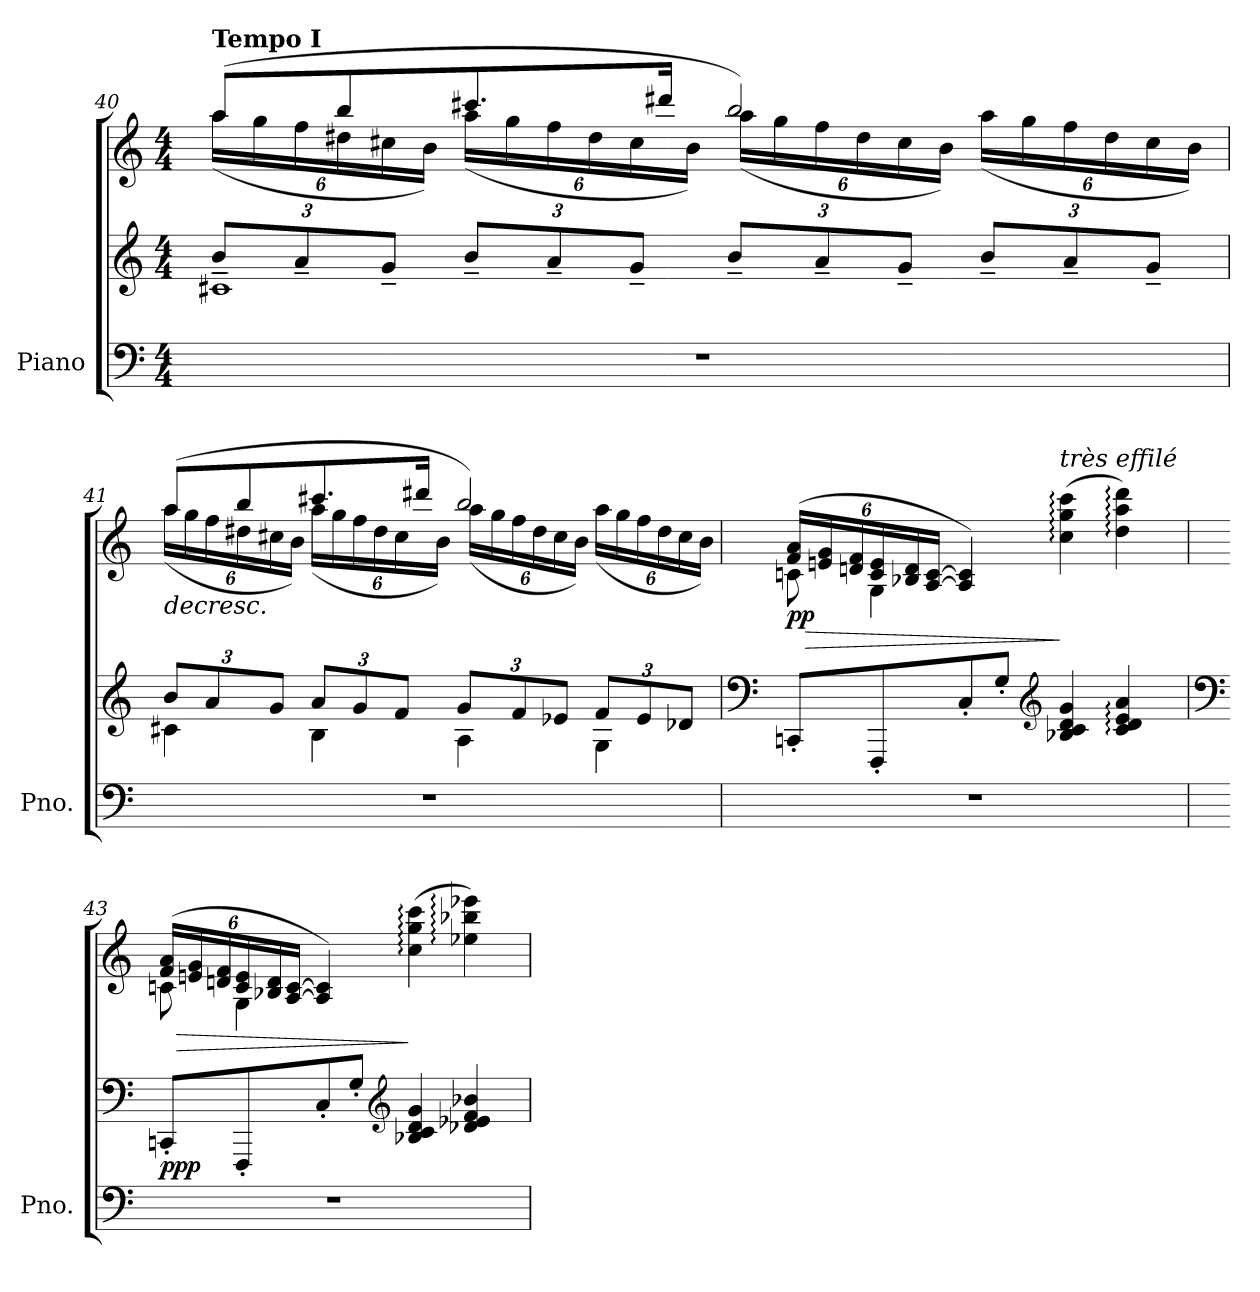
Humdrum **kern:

**kern	**kern	**kern	**dynam
*part1	*part1	*part1	*part1
*staff3	*staff2	*staff1	*staff1/2/3
*I"Piano	*	*	*
*I'Pno.	*	*	*
!!LO:LB:g=z
*clefF4	*clefG2	*clefG2	*
*k[]	*k[]	*k[]	*
*M4/4	*M4/4	*M4/4	*
=40	=40	=40	=40
*	*^	*^	*
*	*	*Xbrackettup	*	*Xbrackettup	*
!	!	!	!LO:TX:B:t=Tempo I	!	!
1r	1c#X~<	12b~/L	(>8aa/L	(<24aa\LL	.
.	.	.	.	24gg\	.
.	.	12a~/	.	24ff\	.
.	.	.	8bb/	24dd#X\	.
.	.	12g~/J	.	24cc#X>\	.
.	.	.	.	24b<\JJ)	.
.	.	12b~/L	8.ccc#X/	(<24aa\LL	.
.	.	.	.	24gg\	.
.	.	12a~/	.	24ff\	.
.	.	.	.	24dd#>\	.
.	.	12g~/J	.	24cc#>\	.
.	.	.	16ddd#X/Jk	.	.
.	.	.	.	24b>\JJ)	.
.	.	12b~/L	2bb/)	(<24aa\LL	.
.	.	.	.	24gg\	.
.	.	12a~/	.	24ff<\	.
.	.	.	.	24dd#>\	.
.	.	12g~/J	.	24cc#\	.
.	.	.	.	24b\JJ)	.
.	.	12b~/L	.	(<24aa\LL	.
.	.	.	.	24gg\	.
.	.	12a~/	.	24ff\	.
.	.	.	.	24dd#\	.
.	.	12g~/J	.	24cc#\	.
.	.	.	.	24b\JJ)	.
!!LO:LB:g=z	!!
=41	=41	=41	=41	=41	=41
!	!	!	!	!	!LO:HP:b
1r	4c#X\	12b/L	(>8aa/L	(<24aa\LL	>
.	.	.	.	24gg\	.
.	.	12a/	.	24ff\	.
.	.	.	8bb/	24dd#X\	.
.	.	12g/J	.	24cc#X\	.
.	.	.	.	24b\JJ)	.
.	4B<\	12a/L	8.ccc#X/	(<24aa\LL	.
.	.	.	.	24gg\	.
.	.	12g/	.	24ff\	.
.	.	.	.	24dd#\	.
.	.	12f/J	.	24cc#\	.
.	.	.	16ddd#X/Jk	.	.
.	.	.	.	24b\JJ)	.
.	4A<\	12g/L	2bb/)	(<24aa\LL	.
.	.	.	.	24gg\	.
.	.	12f/	.	24ff\	.
.	.	.	.	24dd#\	.
.	.	12e-X/J	.	24cc#\	.
.	.	.	.	24b\JJ)	.
.	4G\	12f/L	.	(<24aa\LL	.
.	.	.	.	24gg\	.
.	.	12e-/	.	24ff\	.
.	.	.	.	24dd#\	.
.	.	12d-X/J	.	24cc#\	.
.	.	.	.	24b\JJ)	.
*	*v	*v	*	*	*
!!LO:PB:g=z	!!
=42	=42	=42	=42	=42
*	*clefF4	*	*	*
!	!	!	!	!LO:DY:b
1r	8CCn'/L	(>24f/ 24a/LL	8cn<\	pp
!	!	!	!	!LO:HP:b
.	.	24en/ 24g/	.	>
.	.	24dn/ 24f/	.	.
.	8FFF'/	24c/ 24e/	4G<\	.
.	.	24B-X/ 24d/	.	.
.	.	[24A/ [24c/JJ	.	.
.	8C'/	4A/] 4c/])	.	.
.	8G'/J	.	2ryy	.
*	*clefG2	*	*	*
!	!	!LO:TX:i:t=très effilé	!	!
.	4B-X/ 4c/ 4d/ 4g/	(>4cc\: 4gg\: 4ccc\:	.	]
.	4c/: 4d/: 4e/: 4a/:	4dd\: 4aa\: 4ddd\:)	.	.
.	.	.	8ryy	.
=43	=43	=43	=43	=43
*	*clefF4	*	*	*
!	!	!	!	!LO:DY:b=2
!	!	!	!	!LO:DY:n=1:b
1r	8CCn'/L	(>24f/ 24a/LL	8cn\	p pp
!	!	!	!	!LO:HP:b
.	.	24en/ 24g/	.	>
.	.	24dn/ 24f/	.	.
.	8FFF'/	24c/ 24e/	4G\	.
.	.	24B-X/ 24d/	.	.
.	.	[24A/ [24c/JJ	.	.
.	8C'/	4A/] 4c/])	.	.
.	8G'/J	.	2ryy	.
*	*clefG2	*	*	*
.	4B-X/ 4c/ 4d/ 4g/	(>4cc\: 4gg\: 4ccc\:	.	]
.	4d-X/ 4e-X/ 4f/ 4b-X/	4ee-X\: 4bb-X\: 4eee-X\:)	.	.
.	.	.	8ryy	.
*	*	*v	*v	*
.	.	.	]
=	=	=	=
*-	*-	*-	*-
